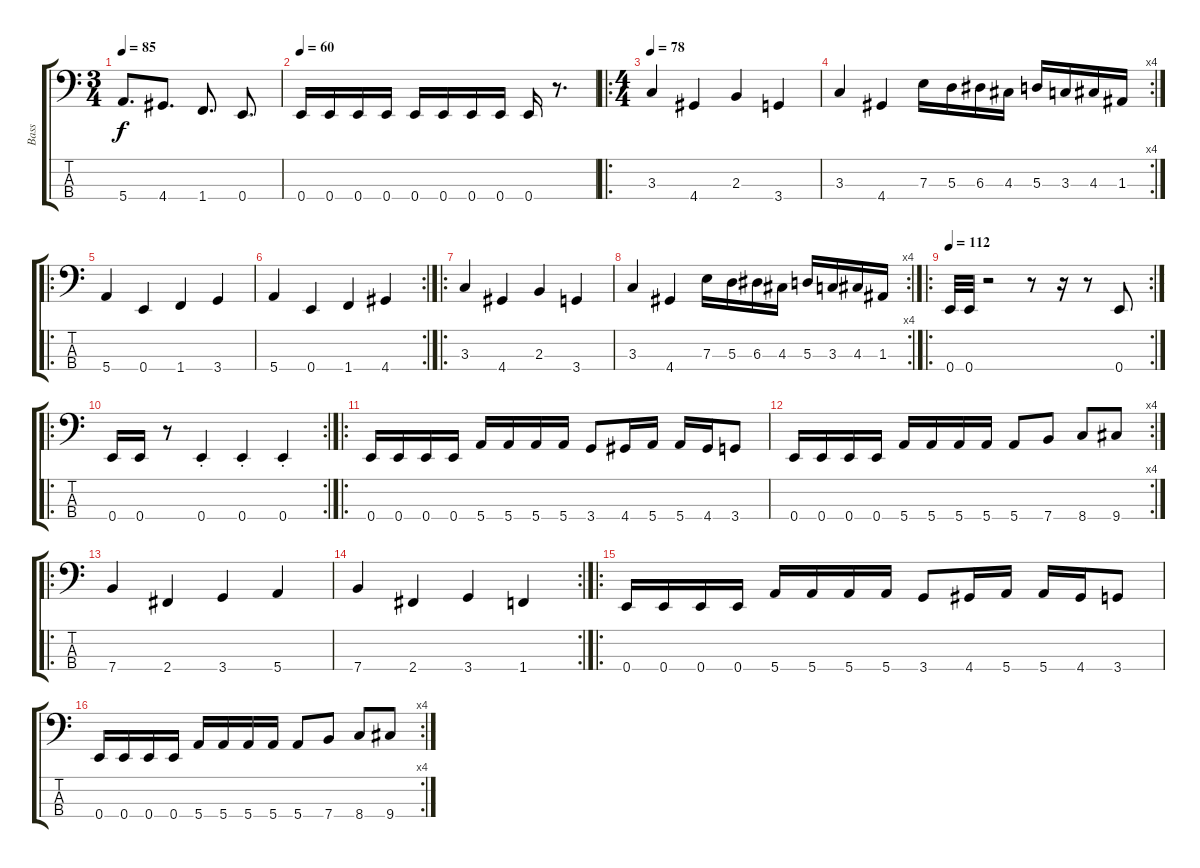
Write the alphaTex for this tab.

\track ("Bass" "Bass") {instrument electricbassfinger}
\staff {score tabs}
\tuning (G2 D2 A1 E1) {hide}
\ts (3 4)
\tempo 85
\clef f4
\ks c
5.4.8{d dy f} 4.4.8{d} 1.4.8{d} 0.4.8{d} |
\tempo 58
\tempo 60
0.4.16 0.4.16 0.4.16 0.4.16 0.4.16 0.4.16 0.4.16 0.4.16 0.4.16 r.8{d} |
\ro
\ts (4 4)
\tempo 78
3.3.4 4.4.4 2.3.4 3.4.4 |
\rc 4
3.3.4 4.4.4 7.3.16 5.3.16 6.3.16 4.3.16 5.3.16 3.3.16 4.3.16 1.3.16 |
\ro
5.4.4 0.4.4 1.4.4 3.4.4 |
\rc 2
5.4.4 0.4.4 1.4.4 4.4.4 |
\ro
3.3.4 4.4.4 2.3.4 3.4.4 |
\rc 4
3.3.4 4.4.4 7.3.16 5.3.16 6.3.16 4.3.16 5.3.16 3.3.16 4.3.16 1.3.16 |
\ro
\rc 2
\tempo 112
0.4.32 0.4.32 r.2 r.8 r.16 r.8 0.4.8 |
\ro
\rc 2
0.4.16 0.4.16 r.8 0.4{st}.4 0.4{st}.4 0.4{st}.4 |
\ro
0.4.16 0.4.16 0.4.16 0.4.16 5.4.16 5.4.16 5.4.16 5.4.16 3.4.8 4.4.16 5.4.16 5.4.16 4.4.16 3.4.8 |
\rc 4
0.4.16 0.4.16 0.4.16 0.4.16 5.4.16 5.4.16 5.4.16 5.4.16 5.4.8 7.4.8 8.4.8 9.4.8 |
\ro
7.4.4 2.4.4 3.4.4 5.4.4 |
\rc 2
7.4.4 2.4.4 3.4.4 1.4.4 |
\ro
0.4.16 0.4.16 0.4.16 0.4.16 5.4.16 5.4.16 5.4.16 5.4.16 3.4.8 4.4.16 5.4.16 5.4.16 4.4.16 3.4.8 |
\rc 4
0.4.16 0.4.16 0.4.16 0.4.16 5.4.16 5.4.16 5.4.16 5.4.16 5.4.8 7.4.8 8.4.8 9.4.8
